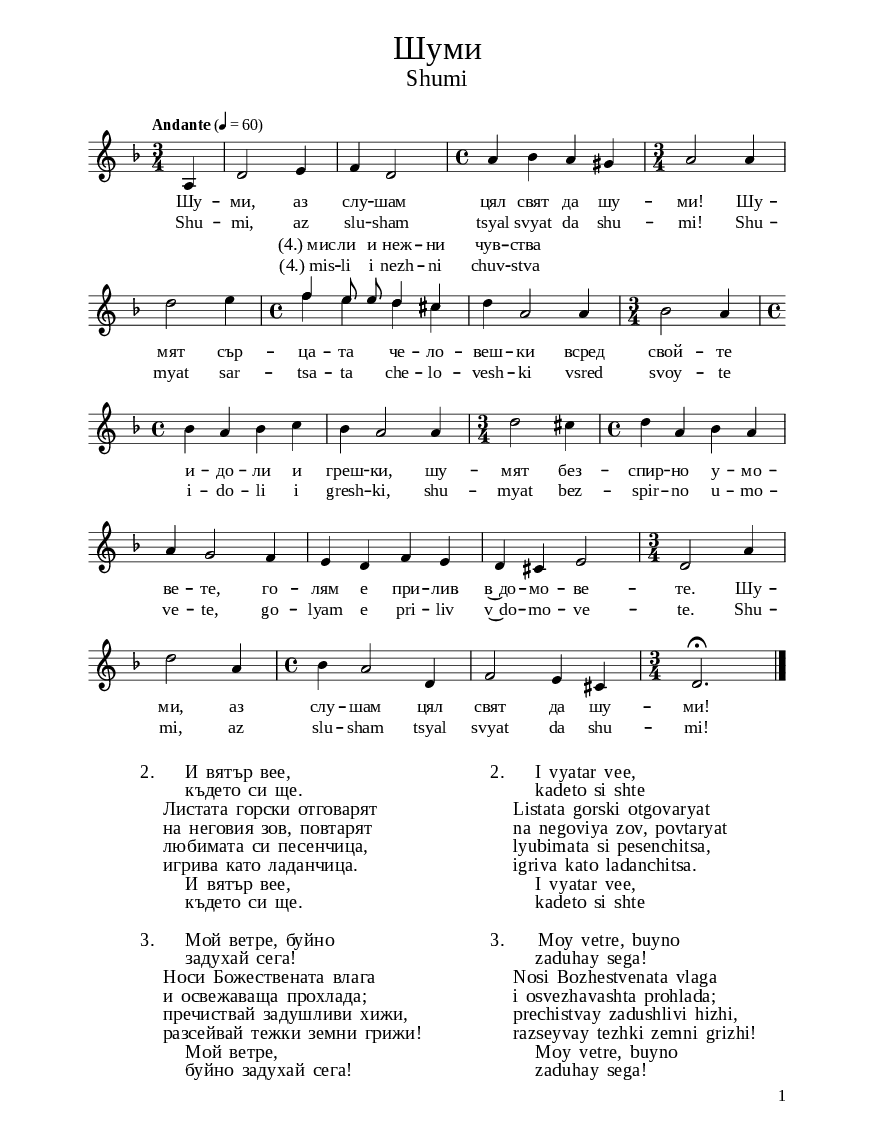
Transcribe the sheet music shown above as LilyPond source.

\version "2.24.0"

% include paper part and global functions
\include "include/globals.ily"

\bookpart {
       \label #'ref032
  \tocItem \markup "Шуми – Shumi"
  \include "include/bookpart-paper.ily"
  \score {
    \include "include/score-layout.ily"

    <<
      \new Lyrics = "tempVoiceLyricsBG" \with {
        % lyrics above a staff should have this override
        \override VerticalAxisGroup.staff-affinity = #DOWN
      }
      \new Lyrics = "tempVoiceLyricsEN" \with {
        \override VerticalAxisGroup.staff-affinity = #DOWN
      }
      \new Voice = "mainVoice" \absolute  {
        \clef treble
        \key d \minor
        \time 3/4
        \tempoFunc "Andante" 4 "60"
        \partial 4
        \autoBeamOff

        a4 | d'2 e'4 | f'4 d'2 | \time 4/4  a'4 bes' a' gis' | \time 3/4  a'2 a'4 \break |
        d''2 e''4 | \time 4/4

        <<
          % now temporary add a second voice
          {
            \voiceTwo % this voice is in the same context as parent
            f''4 e'' d'' cis'' | d''4 \stemUp a'2 \stemNeutral
          }
          \new Voice = "tempVoice" {
            % this is a new voice context
            \voiceOne \autoBeamOff
            f''4 e''8 e'' d''4 cis'' | \hideNotes d''4 \stemDown a'2 \stemNeutral \unHideNotes
          }
        >>
        \oneVoice

        a'4 | \time 3/4  bes'2 a'4 | \break

        \time 4/4  bes'4 a' bes' c'' | bes'4 a'2 a'4 | \time 3/4  d''2 cis''4 | \time 4/4  d''4 a' bes' a' \break |
        a'4 g'2 f'4 |  e'4 d' f' e' | d'4 cis' e'2 | \time 3/4  d'2 a'4 \break |
        d''2 a'4 | \time 4/4  bes'4 a'2 d'4 |  f'2 e'4 cis' | \time 3/4  d'2.\fermata | \bar "|." \break
      }

      \new Lyrics \lyricsto "mainVoice" {
        Шу -- ми,
        аз слу -- шам цял свят да шу -- ми! Шу -- мят
        сър -- ца -- та че -- ло --  веш -- ки всред
        свой -- те и -- до -- ли и греш -- ки, шу -- мят
        без -- спир -- но у -- мо -- ве -- те, го -- лям
        е при -- лив в~до -- мо -- ве -- те. Шу -- ми,
        аз слу -- шам цял свят да шу -- ми!
      }

      \context Lyrics = "tempVoiceLyricsBG" {
        \lyricsto "tempVoice" {
          "(4.) мис" -- ли и неж -- ни чув -- ства
        }
      }

      \new Lyrics \lyricsto "mainVoice" {
        Shu -- mi,
        az slu -- sham tsyal svyat da shu -- mi! Shu -- myat
        sar -- tsa -- ta che -- lo --  vesh -- ki vsred
        svoy -- te i -- do -- li i gresh -- ki, shu -- myat
        bez -- spir -- no u -- mo -- ve -- te, go -- lyam
        e pri -- liv v~do -- mo -- ve -- te. Shu -- mi,
        az slu -- sham tsyal svyat da shu -- mi!
      }

      \context Lyrics = "tempVoiceLyricsEN" {
        \lyricsto "tempVoice" {
          "(4.) mis" -- li i nezh -- ni chuv -- stva
        }
      }

    >>



    \header {
      title = \titleFunc "Шуми" "Shumi"
    }

    \midi{}

  } % score



  \markup \fontsize #+1.7 {
    \hspace #5
    \override #'(baseline-skip . 1.8)
    \column {
      \line {   2.  "   "  И вятър вее, }

      \line {   "   "    "   "       където си ще.}

      \line {   "   "Листата горски отговарят}

      \line {   "   "на неговия зов, повтарят}

      \line {   "   "любимата си песенчица,}

      \line {   "   "игрива като ладанчица.}

      \line {  "   "    "   "И вятър вее, }

      \line {    "   "    "   "където си ще.}


      \line { " " }
      \line {   3. "   "  Мой ветре, буйно }

      \line {   "   "    "   "  задухай сега!}

      \line {   "   "Носи Божествената влага}

      \line {   "   "и освежаваща прохлада;}

      \line {   "   "пречиствай задушливи хижи,}

      \line {   "   "разсейвай тежки земни грижи!}

      \line {    "   "    "   "Мой ветре, }

      \line {    "   "    "   "буйно задухай сега!}

    }

    \hspace #6
    \override #'(baseline-skip . 1.8)
    \column {
      \line {   2.  "   "       I vyatar vee, }
      \line {   "   "    "   "      kadeto si shte}

      \line {   "   "Listata gorski otgovaryat}

      \line {   "   "na negoviya zov, povtaryat}

      \line {   "   "lyubimata si pesenchitsa,}

      \line {   "   "igriva kato ladanchitsa.}

      \line {   "   "    "   "      I vyatar vee, }
      \line {   "   "    "   "     kadeto si shte}


      \line { " " }
      \line {  3. " " " " Moy vetre, buyno}

      \line {    "   "    "   " zaduhay sega!}

      \line {   "   "Nosi Bozhestvenata vlaga}

      \line {   "   "i osvezhavashta prohlada;}

      \line {   "   "prechistvay zadushlivi hizhi,}

      \line {   "   "razseyvay tezhki zemni grizhi!}

      \line {    "   "    "   "Moy vetre, buyno }

      \line {    "   "    "   "zaduhay sega!}


    } %column
  } % markup

  \pageBreak

  \markup \fontsize #bgCoupletFontSize {
    \hspace #1
    \override #`(baseline-skip . ,bgCoupletBaselineSkip) % affects space between column lines
    \column {




      \line {   4.  "   "        Задухай, ветре, }
      \line {   "   "    "   "         света разведри!}

      \line {   "   "При чисти мисли и нежни чувства}

      \line {   "   "цъфтят Божествени изкуства;}

      \line {   "   "навред да просияе радост,}

      \line {   "   "навред да диша свежа младост.}

      \line {  "   "    "   " Задухай, ветре, }
      \line {   "   "    "   " света избистри}
    }



    \hspace #3
    \override #`(baseline-skip . ,bgCoupletBaselineSkip) % affects space between column lines
    \column {

      \line {   4.  "   "         Zaduhay, vetre, }
      \line {   "   "    "   "         sveta razvedri!}

      \line {   "   "Pri chisti misli i nezhni chuvstva}

      \line {   "   "tsaftyat Bozhestveni izkustva;}

      \line {   "   "navred da prosiyae radost,}

      \line {   "   "navred da disha svezha mladost.}

      \line {  "   "    "   "Zaduhay, vetre, }

      \line {  "   "    "   "sveta izbistri!}


    } %column
  } % markup

  \markup \empty-two

  % include foreign translation(s) of the song
  \version "2.22.0"

\markup \fill-line { \fontsize #6 "Es lärmt" }
\markup \null
\markup \null
\markup \fontsize #+2.5 {
  \hspace #10
  \override #'(baseline-skip . 2)
  \column {
    \line { " " }


    \line {   1. Es lärmt, es lärmt, ich höre,}

    \line {   "   "die ganze Welt lärmen! }

    \line {   "   "Die Herzen der Menschen lärmen }

    \line {   "   "zwischen ihren Idolen und Fehlern; }

    \line {   "   "die Gehirne lärmen unaufhörlich. }

    \line {   "   "Es ist eine große Flut in den Häusern. }

    \line {   "   "Es lärmt, ich höre,}

    \line {   "   "die ganze Welt lärmen!}

    \line { " " }
    \line {   2. Und der Wind weht, }

    \line {   "   "wohin er will. }

    \line {   "   "Die Blätter des Waldes antworten }

    \line {   "   "auf seinem Ruf, sie wiederholen ihr Lieblingslied,}

    \line {   "   "spielerisch wie ein tanzendes Mädchen.}

    \line {   "   "Und der Wind weht, }

    \line {   "   "wohin er will.}

    \line { " " }

    \line {   3. Oh, mein Wind, }

    \line {   "   "wehe nun stark! }

    \line {   "   "Bringe die göttliche Feuchtigkeit}

    \line {   "   "und die belebende Frische, }

    \line {   "   "reinige die stickigen Hütten}

    \line {   "   "und zerstreue die schweren menschlichen Sorgen!}

    \line {   "   "Oh, mein Wind,}

    \line {   "   "wehe nun stark!}

    \line { " " }
    \line {   4. Wehe, Wind, }

    \line {   "   "muntere die Welt auf! }

    \line {   "   "Bei reinen Gedanken und zärtlichen Gefühlen }

    \line {   "   "erblühen die göttlichen Künste;}

    \line {   "   "möge überall Freude erstrahlen}

    \line {   "   "und die frische Jugend aufatmen! }

    \line {   "   "Wehe, Wind, }

    \line {   "   "kläre die Welt!}

    \line { " " }
    \line { "   " \italic { Refrain } ... }
  }
}



} % bookpart
